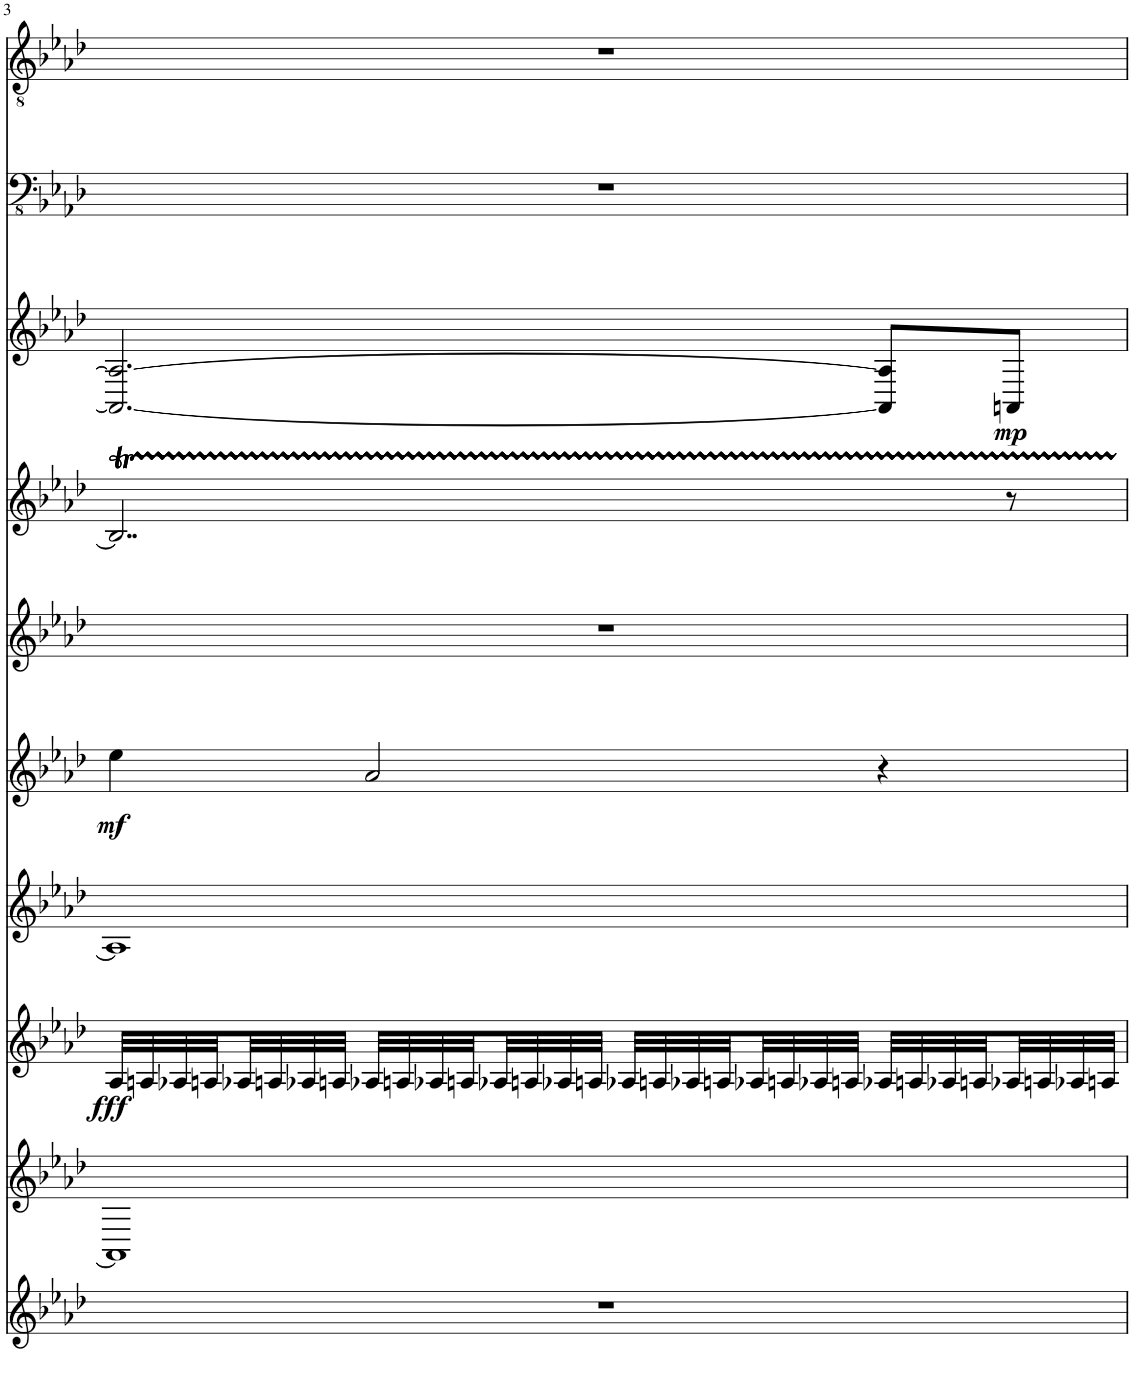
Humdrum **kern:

**kern	**kern	**kern	**dynam	**kern	**kern	**dynam	**kern	**kern	**kern	**dynam	**kern	**kern
*part10	*part9	*part8	*part8	*part7	*part6	*part6	*part5	*part4	*part3	*part3	*part2	*part1
*staff10	*staff9	*staff8	*staff8	*staff7	*staff6	*staff6	*staff5	*staff4	*staff3	*staff3	*staff2	*staff1
*I"Vocals	*I"Trombone	*I"Trumpet	*	*I"Sax	*I"Organ	*	*I"Piano interlude	*I"Piano	*I"Brass	*	*I"Bass	*I"Jazz Guitar
*	*I'Trb	*I'Tpt	*	*	*	*	*I'Pno	*I'Pno	*I'Brs	*	*	*
!!LO:PB:g=z
*clefG2	*clefG2	*clefG2	*	*clefG2	*clefG2	*	*clefG2	*clefG2	*clefG2	*	*clefFv4	*clefGv2
*	*	*Trd1c2	*	*Trd5c9	*	*	*	*	*	*	*	*
*k[b-e-a-d-]	*k[b-e-a-d-]	*k[b-e-a-d-]	*	*k[b-e-a-d-]	*k[b-e-a-d-]	*	*k[b-e-a-d-]	*k[b-e-a-d-]	*k[b-e-a-d-]	*	*k[b-e-a-d-]	*k[b-e-a-d-]
*M4/4	*M4/4	*M4/4	*	*M4/4	*M4/4	*	*M4/4	*M4/4	*M4/4	*	*M4/4	*M4/4
=3	=3	=3	=3	=3	=3	=3	=3	=3	=3	=3	=3	=3
!	!	!	!LO:DY:b	!	!	!LO:DY:b	!	!	!	!	!	!
1r	1AA-]	32A-/LLL	fff	1A-]	4ee-\	mf	1r	2..B-T/]	2.AA-/_ 2.A-/_	.	1r	1r
.	.	32An/	.	.	.	.	.	.	.	.	.	.
.	.	32A-X/	.	.	.	.	.	.	.	.	.	.
.	.	32An/	.	.	.	.	.	.	.	.	.	.
.	.	32A-X/	.	.	.	.	.	.	.	.	.	.
.	.	32An/	.	.	.	.	.	.	.	.	.	.
.	.	32A-X/	.	.	.	.	.	.	.	.	.	.
.	.	32An/JJJ	.	.	.	.	.	.	.	.	.	.
.	.	32A-X/LLL	.	.	2a-/	.	.	.	.	.	.	.
.	.	32An/	.	.	.	.	.	.	.	.	.	.
.	.	32A-X/	.	.	.	.	.	.	.	.	.	.
.	.	32An/	.	.	.	.	.	.	.	.	.	.
.	.	32A-X/	.	.	.	.	.	.	.	.	.	.
.	.	32An/	.	.	.	.	.	.	.	.	.	.
.	.	32A-X/	.	.	.	.	.	.	.	.	.	.
.	.	32An/JJJ	.	.	.	.	.	.	.	.	.	.
.	.	32A-X/LLL	.	.	.	.	.	.	.	.	.	.
.	.	32An/	.	.	.	.	.	.	.	.	.	.
.	.	32A-X/	.	.	.	.	.	.	.	.	.	.
.	.	32An/	.	.	.	.	.	.	.	.	.	.
.	.	32A-X/	.	.	.	.	.	.	.	.	.	.
.	.	32An/	.	.	.	.	.	.	.	.	.	.
.	.	32A-X/	.	.	.	.	.	.	.	.	.	.
.	.	32An/JJJ	.	.	.	.	.	.	.	.	.	.
.	.	32A-X/LLL	.	.	4r	.	.	.	8AA-/] 8A-/]L	.	.	.
.	.	32An/	.	.	.	.	.	.	.	.	.	.
.	.	32A-X/	.	.	.	.	.	.	.	.	.	.
.	.	32An/	.	.	.	.	.	.	.	.	.	.
!	!	!	!	!	!	!	!	!	!	!LO:DY:b	!	!
.	.	32A-X/	.	.	.	.	.	8r	8AAn/J	mp	.	.
.	.	32An/	.	.	.	.	.	.	.	.	.	.
.	.	32A-X/	.	.	.	.	.	.	.	.	.	.
.	.	32An/JJJ	.	.	.	.	.	.	.	.	.	.
=	=	=	=	=	=	=	=	=	=	=	=	=
*-	*-	*-	*-	*-	*-	*-	*-	*-	*-	*-	*-	*-
